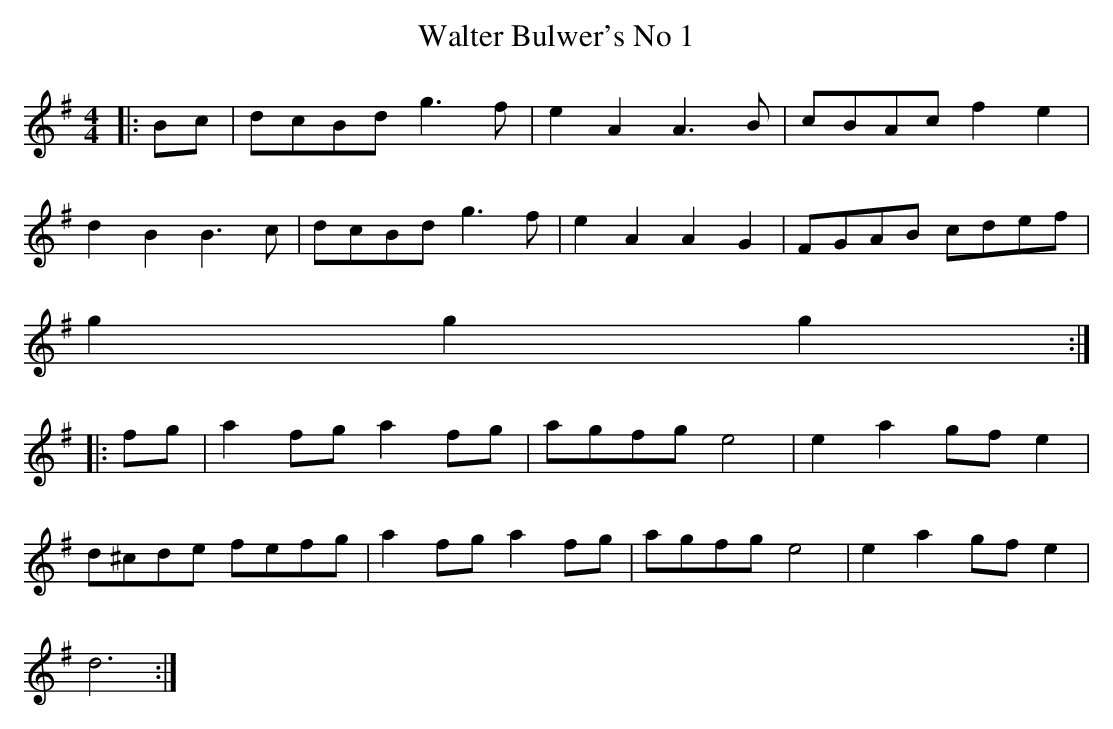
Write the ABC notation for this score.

X:1
T:Walter Bulwer's No 1
M:4/4
L:1/8
K:G
|:Bc|dcBd g3f|e2A2A3B|cBAc f2e2|
d2B2B3c|dcBd g3f|e2A2A2G2|FGAB cdef|
g2g2g2:|
|:fg|a2fg a2fg|agfg e4|e2a2gf e2|
d^cde fefg|a2fg a2fg|agfg e4|e2a2gf e2|
d6:|
